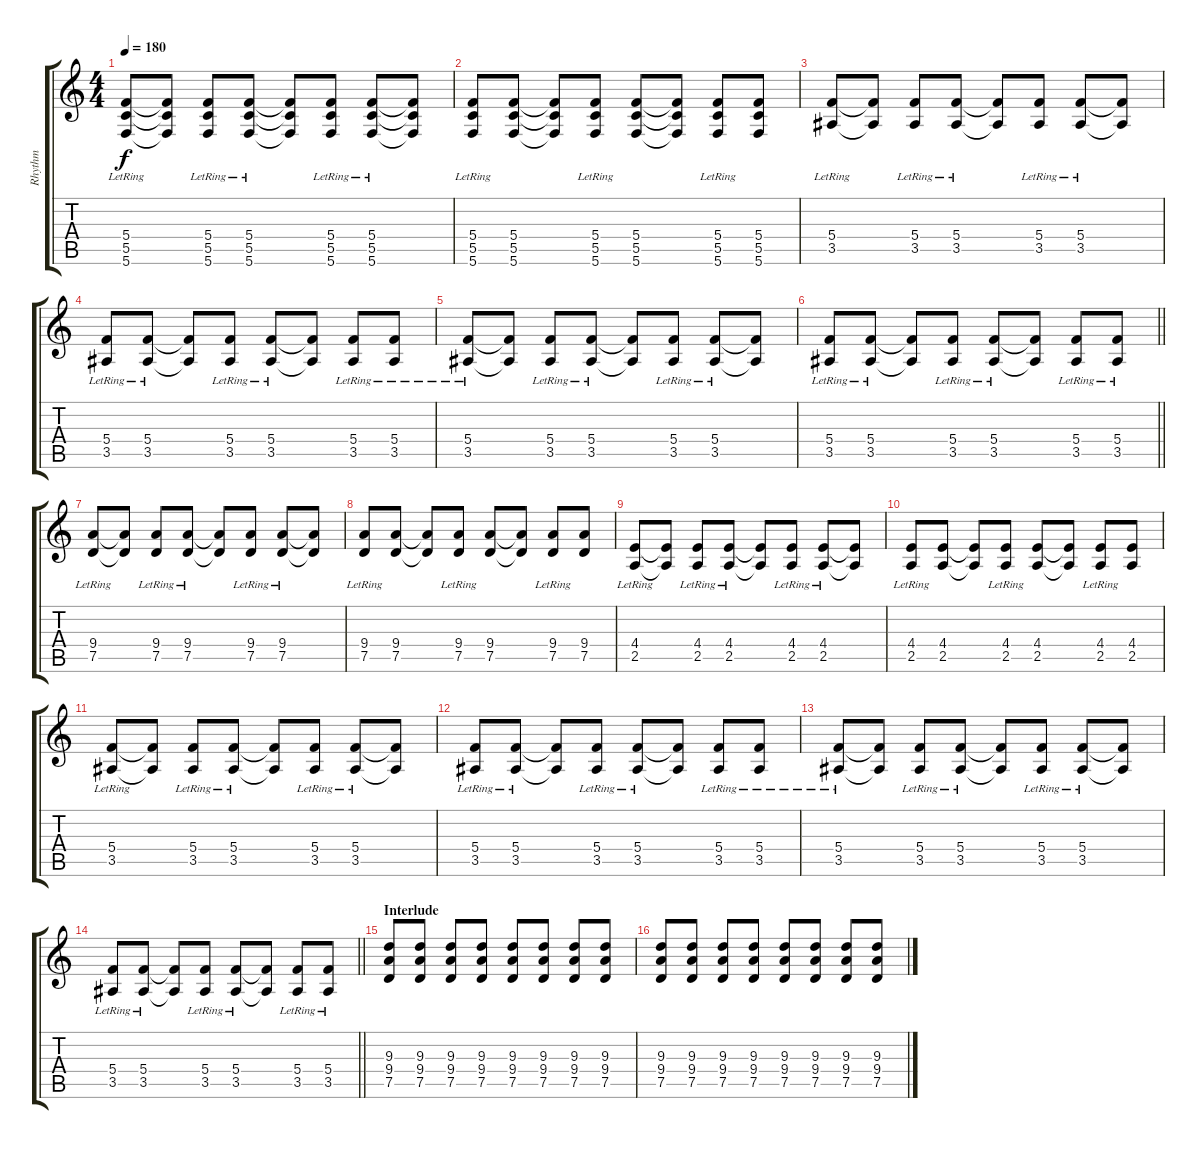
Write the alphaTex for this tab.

\track ("Rhythm" "Rhythm") {instrument acousticguitarsteel}
\staff {score tabs}
\tuning (D4 A3 F3 C3 G2 C2) {hide}
\ts (4 4)
\tempo 180
\clef g2
\ks c
(5.4{lr} 5.5{lr} 5.6{lr}).8{dy f} (5.4{t} 5.5{t} 5.6{t}).8 (5.4{lr} 5.5{lr} 5.6{lr}).8 (5.4{lr} 5.5{lr} 5.6{lr}).8 (5.4{t} 5.5{t} 5.6{t}).8 (5.4{lr} 5.5{lr} 5.6{lr}).8 (5.4{lr} 5.5{lr} 5.6{lr}).8 (5.4{t} 5.5{t} 5.6{t}).8 |
(5.4{lr} 5.5{lr} 5.6{lr}).8 (5.4 5.5 5.6).8 (5.4{t} 5.5{t} 5.6{t}).8 (5.4{lr} 5.5{lr} 5.6{lr}).8 (5.4 5.5 5.6).8 (5.4{t} 5.5{t} 5.6{t}).8 (5.4{lr} 5.5{lr} 5.6{lr}).8 (5.4 5.5 5.6).8 |
(5.4{lr} 3.5{lr}).8 (5.4{t} 3.5{t}).8 (5.4{lr} 3.5{lr}).8 (5.4{lr} 3.5{lr}).8 (5.4{t} 3.5{t}).8 (5.4{lr} 3.5{lr}).8 (5.4{lr} 3.5{lr}).8 (5.4{t} 3.5{t}).8 |
(5.4{lr} 3.5{lr}).8 (5.4{lr} 3.5{lr}).8 (5.4{t} 3.5{t}).8 (5.4{lr} 3.5{lr}).8 (5.4{lr} 3.5{lr}).8 (5.4{t} 3.5{t}).8 (5.4{lr} 3.5{lr}).8 (5.4{lr} 3.5{lr}).8 |
(5.4{lr} 3.5{lr}).8 (5.4{t} 3.5{t}).8 (5.4{lr} 3.5{lr}).8 (5.4{lr} 3.5{lr}).8 (5.4{t} 3.5{t}).8 (5.4{lr} 3.5{lr}).8 (5.4{lr} 3.5{lr}).8 (5.4{t} 3.5{t}).8 |
\barLineRight lightlight
(5.4{lr} 3.5{lr}).8 (5.4{lr} 3.5{lr}).8 (5.4{t} 3.5{t}).8 (5.4{lr} 3.5{lr}).8 (5.4{lr} 3.5{lr}).8 (5.4{t} 3.5{t}).8 (5.4{lr} 3.5{lr}).8 (5.4{lr} 3.5{lr}).8 |
(9.4{lr} 7.5{lr}).8 (9.4{t} 7.5{t}).8 (9.4{lr} 7.5{lr}).8 (9.4{lr} 7.5{lr}).8 (9.4{t} 7.5{t}).8 (9.4{lr} 7.5{lr}).8 (9.4{lr} 7.5{lr}).8 (9.4{t} 7.5{t}).8 |
(9.4{lr} 7.5{lr}).8 (9.4 7.5).8 (9.4{t} 7.5{t}).8 (9.4{lr} 7.5{lr}).8 (9.4 7.5).8 (9.4{t} 7.5{t}).8 (9.4{lr} 7.5{lr}).8 (9.4 7.5).8 |
(4.4{lr} 2.5{lr}).8 (4.4{t} 2.5{t}).8 (4.4{lr} 2.5{lr}).8 (4.4{lr} 2.5{lr}).8 (4.4{t} 2.5{t}).8 (4.4{lr} 2.5{lr}).8 (4.4{lr} 2.5{lr}).8 (4.4{t} 2.5{t}).8 |
(4.4{lr} 2.5{lr}).8 (4.4 2.5).8 (4.4{t} 2.5{t}).8 (4.4{lr} 2.5{lr}).8 (4.4 2.5).8 (4.4{t} 2.5{t}).8 (4.4{lr} 2.5{lr}).8 (4.4 2.5).8 |
(5.4{lr} 3.5{lr}).8 (5.4{t} 3.5{t}).8 (5.4{lr} 3.5{lr}).8 (5.4{lr} 3.5{lr}).8 (5.4{t} 3.5{t}).8 (5.4{lr} 3.5{lr}).8 (5.4{lr} 3.5{lr}).8 (5.4{t} 3.5{t}).8 |
(5.4{lr} 3.5{lr}).8 (5.4{lr} 3.5{lr}).8 (5.4{t} 3.5{t}).8 (5.4{lr} 3.5{lr}).8 (5.4{lr} 3.5{lr}).8 (5.4{t} 3.5{t}).8 (5.4{lr} 3.5{lr}).8 (5.4{lr} 3.5{lr}).8 |
(5.4{lr} 3.5{lr}).8 (5.4{t} 3.5{t}).8 (5.4{lr} 3.5{lr}).8 (5.4{lr} 3.5{lr}).8 (5.4{t} 3.5{t}).8 (5.4{lr} 3.5{lr}).8 (5.4{lr} 3.5{lr}).8 (5.4{t} 3.5{t}).8 |
\barLineRight lightlight
(5.4{lr} 3.5{lr}).8 (5.4{lr} 3.5{lr}).8 (5.4{t} 3.5{t}).8 (5.4{lr} 3.5{lr}).8 (5.4{lr} 3.5{lr}).8 (5.4{t} 3.5{t}).8 (5.4{lr} 3.5{lr}).8 (5.4{lr} 3.5{lr}).8 |
\section ("" "Interlude")
(9.3 9.4 7.5).8 (9.3 9.4 7.5).8 (9.3 9.4 7.5).8 (9.3 9.4 7.5).8 (9.3 9.4 7.5).8 (9.3 9.4 7.5).8 (9.3 9.4 7.5).8 (9.3 9.4 7.5).8 |
(9.3 9.4 7.5).8 (9.3 9.4 7.5).8 (9.3 9.4 7.5).8 (9.3 9.4 7.5).8 (9.3 9.4 7.5).8 (9.3 9.4 7.5).8 (9.3 9.4 7.5).8 (9.3 9.4 7.5).8
